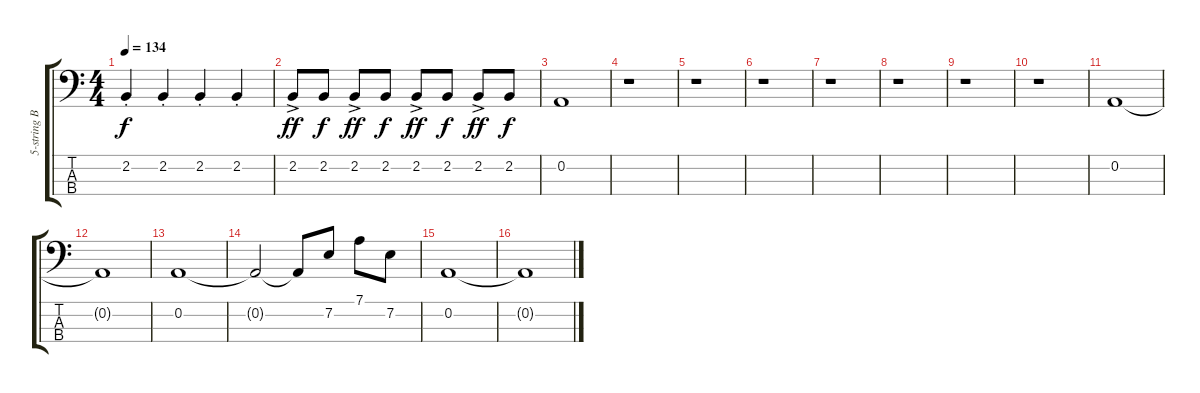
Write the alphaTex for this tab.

\track ("5-string Bass" "5-string B") {instrument electricbassfinger}
\staff {score tabs}
\tuning (D2 A1 E1 B0) {hide}
\ts (4 4)
\tempo 134
\clef f4
\ks c
2.2{st}.4{dy f} 2.2{st}.4 2.2{st}.4 2.2{st}.4 |
2.2{ac}.8{dy ff} 2.2.8{dy f} 2.2{ac}.8{dy ff} 2.2.8{dy f} 2.2{ac}.8{dy ff} 2.2.8{dy f} 2.2{ac}.8{dy ff} 2.2.8{dy f} |
0.2.1 |
r.1 |
r.1 |
r.1 |
r.1 |
r.1 |
r.1 |
r.1 |
0.2.1 |
0.2{t}.1 |
0.2.1 |
0.2{t}.2 0.2{t}.8 7.2.8 7.1.8 7.2.8 |
0.2.1 |
0.2{t}.1
